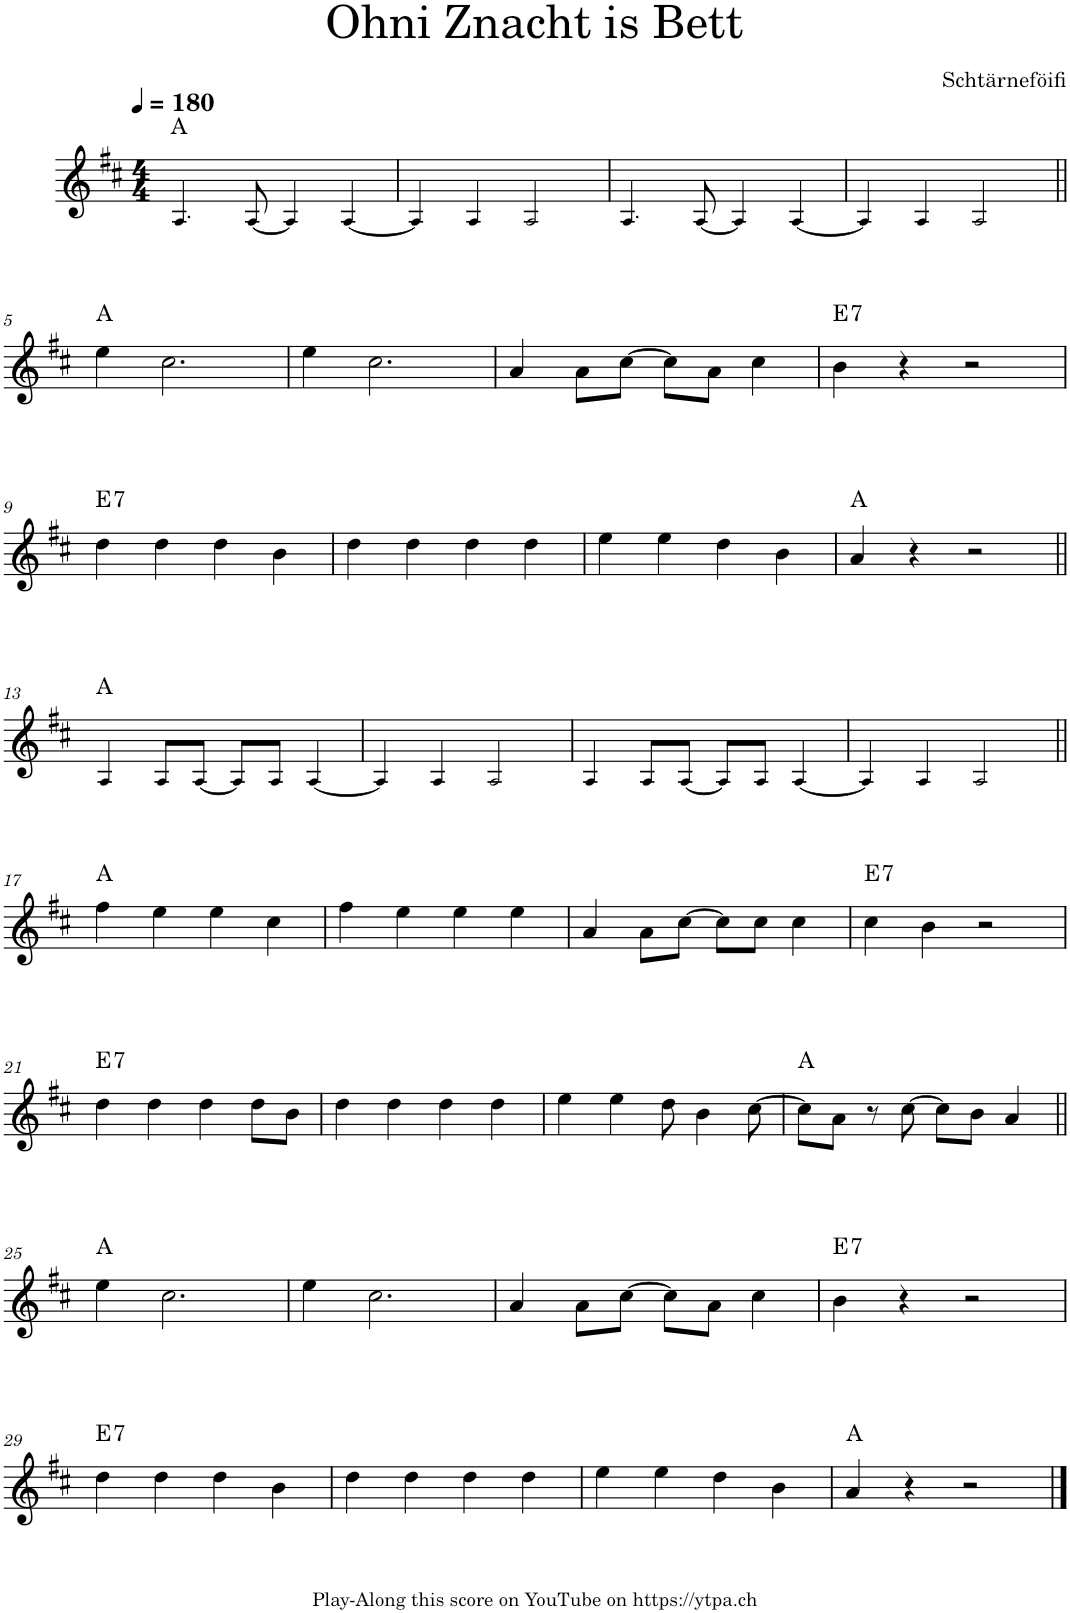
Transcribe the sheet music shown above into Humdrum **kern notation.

**kern	**harte
*part1	*part1
*staff1	*
*I"Piano	*
*I'Pno.	*
*clefG2	*
*k[f#c#]	*
*M4/4	*
*MM180	*
=1	=1
4.A!/	A:maj
[8A!/	.
4A!/]	.
[4A!/	.
=2	=2
4A!/]	.
4A!/	.
2A!/	.
=3	=3
4.A!/	.
[8A!/	.
4A!/]	.
[4A!/	.
=4	=4
4A!/]	.
4A!/	.
2A!/	.
!!LO:LB:g=z
=5||	=5||
4ee\	A:maj
2.cc#\	.
=6	=6
4ee\	.
2.cc#\	.
=7	=7
4a/	.
8a\L	.
[8cc#\J	.
8cc#\L]	.
8a\J	.
4cc#\	.
=8	=8
!	!LO:H:kt=7
4b\	E:7
4r	.
2r	.
!!LO:LB:g=z
=9	=9
!	!LO:H:kt=7
4dd\	E:7
4dd\	.
4dd\	.
4b\	.
=10	=10
4dd\	.
4dd\	.
4dd\	.
4dd\	.
=11	=11
4ee\	.
4ee\	.
4dd\	.
4b\	.
=12	=12
4a/	A:maj
4r	.
2r	.
!!LO:LB:g=z
=13||	=13||
4A!/	A:maj
8A!/L	.
[8A!/J	.
8A!/L]	.
8A!/J	.
[4A!/	.
=14	=14
4A!/]	.
4A!/	.
2A!/	.
=15	=15
4A!/	.
8A!/L	.
[8A!/J	.
8A!/L]	.
8A!/J	.
[4A!/	.
=16	=16
4A!/]	.
4A!/	.
2A!/	.
!!LO:LB:g=z
=17||	=17||
4ff#\	A:maj
4ee\	.
4ee\	.
4cc#\	.
=18	=18
4ff#\	.
4ee\	.
4ee\	.
4ee\	.
=19	=19
4a/	.
8a\L	.
[8cc#\J	.
8cc#\L]	.
8cc#\J	.
4cc#\	.
=20	=20
!	!LO:H:kt=7
4cc#\	E:7
4b\	.
2r	.
!!LO:LB:g=z
=21	=21
!	!LO:H:kt=7
4dd\	E:7
4dd\	.
4dd\	.
8dd\L	.
8b\J	.
=22	=22
4dd\	.
4dd\	.
4dd\	.
4dd\	.
=23	=23
4ee\	.
4ee\	.
8dd\	.
4b\	.
[8cc#\	.
=24	=24
8cc#\L]	A:maj
8a\J	.
8r	.
[8cc#\	.
8cc#\L]	.
8b\J	.
4a/	.
!!LO:LB:g=z
=25||	=25||
4ee\	A:maj
2.cc#\	.
=26	=26
4ee\	.
2.cc#\	.
=27	=27
4a/	.
8a\L	.
[8cc#\J	.
8cc#\L]	.
8a\J	.
4cc#\	.
=28	=28
!	!LO:H:kt=7
4b\	E:7
4r	.
2r	.
!!LO:LB:g=z
=29	=29
!	!LO:H:kt=7
4dd\	E:7
4dd\	.
4dd\	.
4b\	.
=30	=30
4dd\	.
4dd\	.
4dd\	.
4dd\	.
=31	=31
4ee\	.
4ee\	.
4dd\	.
4b\	.
=32	=32
4a/	A:maj
4r	.
2r	.
==	==
*-	*-
